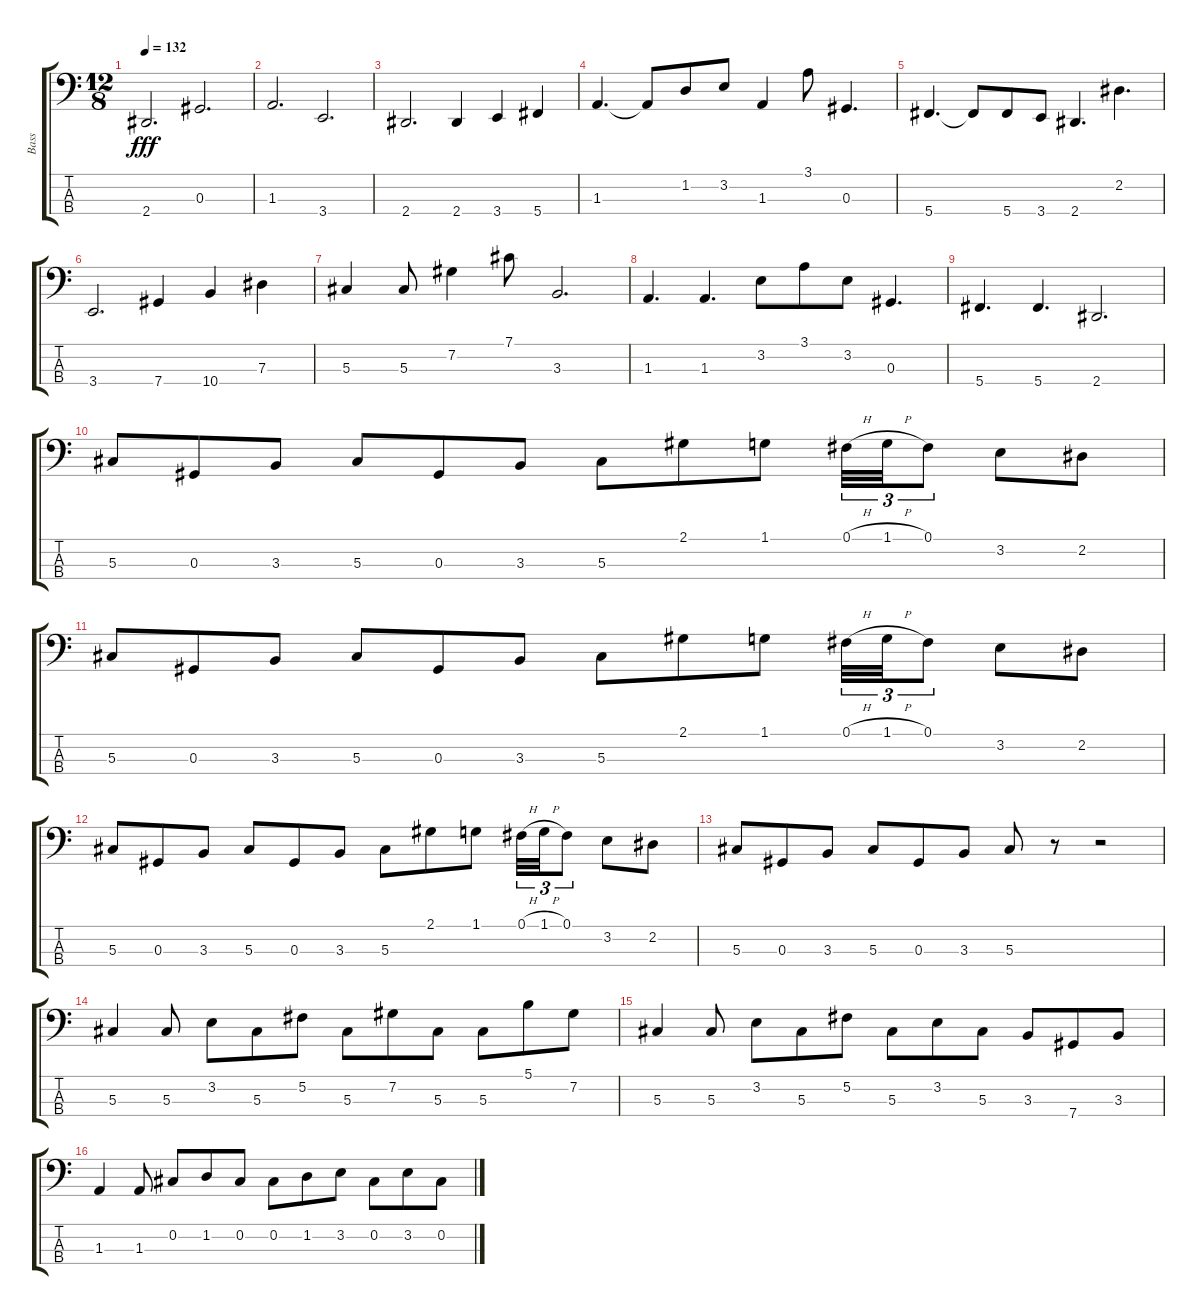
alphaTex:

\track ("Bass" "Bass") {instrument electricbassfinger}
\staff {score tabs}
\tuning (Gb2 Db2 Ab1 Db1) {hide}
\ts (12 8)
\tempo 132
\clef f4
\ks c
2.4.2{d dy fff} 0.3.2{d} |
1.3.2{d} 3.4.2{d} |
2.4.2{d} 2.4.4 3.4.4 5.4.4 |
1.3.4{d} 1.3{t}.8 1.2.8 3.2.8 1.3.4 3.1.8 0.3.4{d} |
5.4.4{d} 5.4{t}.8 5.4.8 3.4.8 2.4.4{d} 2.2.4{d} |
3.4.2{d} 7.4.4 10.4.4 7.3.4 |
5.3.4 5.3.8 7.2.4 7.1.8 3.3.2{d} |
1.3.4{d} 1.3.4{d} 3.2.8 3.1.8 3.2.8 0.3.4{d} |
5.4.4{d} 5.4.4{d} 2.4.2{d} |
5.3.8 0.3.8 3.3.8 5.3.8 0.3.8 3.3.8 5.3.8 2.1.8 1.1.8 0.1{h}.32{tu (3 2)} 1.1{h}.32{tu (3 2)} 0.1.8{tu (3 2)} 3.2.8 2.2.8 |
5.3.8 0.3.8 3.3.8 5.3.8 0.3.8 3.3.8 5.3.8 2.1.8 1.1.8 0.1{h}.32{tu (3 2)} 1.1{h}.32{tu (3 2)} 0.1.8{tu (3 2)} 3.2.8 2.2.8 |
5.3.8 0.3.8 3.3.8 5.3.8 0.3.8 3.3.8 5.3.8 2.1.8 1.1.8 0.1{h}.32{tu (3 2)} 1.1{h}.32{tu (3 2)} 0.1.8{tu (3 2)} 3.2.8 2.2.8 |
5.3.8 0.3.8 3.3.8 5.3.8 0.3.8 3.3.8 5.3.8 r.8 r.2 |
5.3.4 5.3.8 3.2.8 5.3.8 5.2.8 5.3.8 7.2.8 5.3.8 5.3.8 5.1.8 7.2.8 |
5.3.4 5.3.8 3.2.8 5.3.8 5.2.8 5.3.8 3.2.8 5.3.8 3.3.8 7.4.8 3.3.8 |
1.3.4 1.3.8 0.2.8 1.2.8 0.2.8 0.2.8 1.2.8 3.2.8 0.2.8 3.2.8 0.2.8
